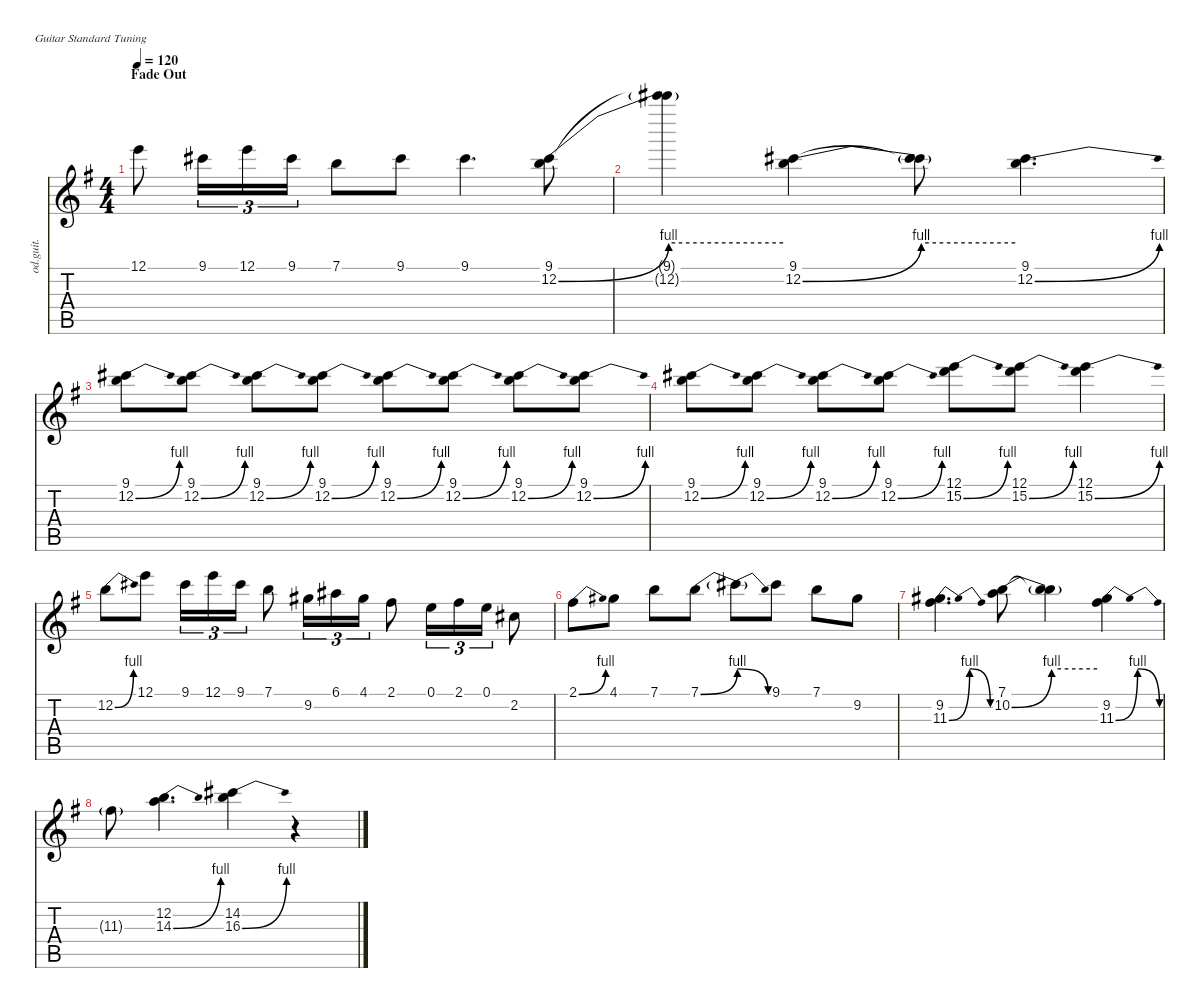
\defaultSystemsLayout 4
\hideDynamics
\bracketExtendMode nobrackets
\track ("Guitar 2 (Tony Iommi)" "od.guit.") {instrument overdrivenguitar}
\staff {score tabs}
\tuning (E4 B3 G3 D3 A2 E2)
\ts (4 4)
\section ("" "Fade Out")
\tempo 120
\clef g2
\ks g
12.1{acc forcenatural}.8{dy f} 9.1{acc #}.16{tu (3 2)} 12.1{acc forcenatural}.16{tu (3 2)} 9.1{acc #}.16{tu (3 2)} 7.1{acc forcenatural}.8 9.1{acc #}.8 9.1{acc #}.4{d} (9.1{acc #} 12.2{be (bend 0 0 60 4) acc forcenatural}).8 |
(9.1{t acc #} 12.2{be (hold 0 4 60 4) t}).4{ot 15mb} (9.1{acc #} 12.2{be (bend 0 0 60 4) acc forcenatural}).4 (9.1{t acc #} 12.2{be (hold 0 4 60 4) t}).8 (9.1{acc #} 12.2{be (bend 0 0 30 4) acc forcenatural}).4{d} |
(9.1{acc #} 12.2{be (bend 0 0 30 4) acc forcenatural}).8 (9.1{acc #} 12.2{be (bend 0 0 30 4) acc forcenatural}).8 (9.1{acc #} 12.2{be (bend 0 0 30 4) acc forcenatural}).8 (9.1{acc #} 12.2{be (bend 0 0 30 4) acc forcenatural}).8 (9.1{acc #} 12.2{be (bend 0 0 30 4) acc forcenatural}).8 (9.1{acc #} 12.2{be (bend 0 0 30 4) acc forcenatural}).8 (9.1{acc #} 12.2{be (bend 0 0 30 4) acc forcenatural}).8 (9.1{acc #} 12.2{be (bend 0 0 30 4) acc forcenatural}).8 |
(9.1{acc #} 12.2{be (bend 0 0 30 4) acc forcenatural}).8 (9.1{acc #} 12.2{be (bend 0 0 30 4) acc forcenatural}).8 (9.1{acc #} 12.2{be (bend 0 0 30 4) acc forcenatural}).8 (9.1{acc #} 12.2{be (bend 0 0 30 4) acc forcenatural}).8 (12.1{acc forcenatural} 15.2{be (bend 0 0 30 4) acc forcenatural}).8 (12.1{acc forcenatural} 15.2{be (bend 0 0 30 4) acc forcenatural}).8 (12.1{acc forcenatural} 15.2{be (bend 0 0 30 4) acc forcenatural}).4 |
12.2{be (bend 0 0 30 4) acc forcenatural}.8 12.1{acc forcenatural}.8 9.1{acc #}.16{tu (3 2)} 12.1{acc forcenatural}.16{tu (3 2)} 9.1{acc #}.16{tu (3 2)} 7.1{acc forcenatural}.8 9.2{acc #}.16{tu (3 2)} 6.1{acc #}.16{tu (3 2)} 4.1{acc #}.16{tu (3 2)} 2.1{acc #}.8 0.1{acc forcenatural}.16{tu (3 2)} 2.1{acc #}.16{tu (3 2)} 0.1{acc forcenatural}.16{tu (3 2)} 2.2{acc #}.8 |
2.1{be (bend 0 0 30 4) acc #}.8 4.1{acc #}.8 7.1{acc forcenatural}.8 7.1{be (bend 0 0 60 4) acc forcenatural}.8 7.1{be (release 0 4 60 0) t}.8 9.1{acc #}.8 7.1{acc forcenatural}.8 9.2{acc #}.8 |
(9.2{acc #} 11.3{be (bendrelease 0 0 15 4 30 4 45 0) acc #}).4{d} (7.1{acc forcenatural} 10.2{be (bend 0 0 60 4) acc forcenatural}).8 (7.1{t acc forcenatural} 10.2{be (hold 0 4 60 4) t}).4 (9.2{acc #} 11.3{be (bendrelease 0 0 15 4 30 4 45 0) acc #}).4 |
11.3{g acc #}.8{dy mf} (12.2{acc forcenatural} 14.3{be (bend 0 0 30 4) acc forcenatural}).4{d dy f} (14.2{acc #} 16.3{be (bend 0 0 30 4) acc forcenatural}).4 r.4
